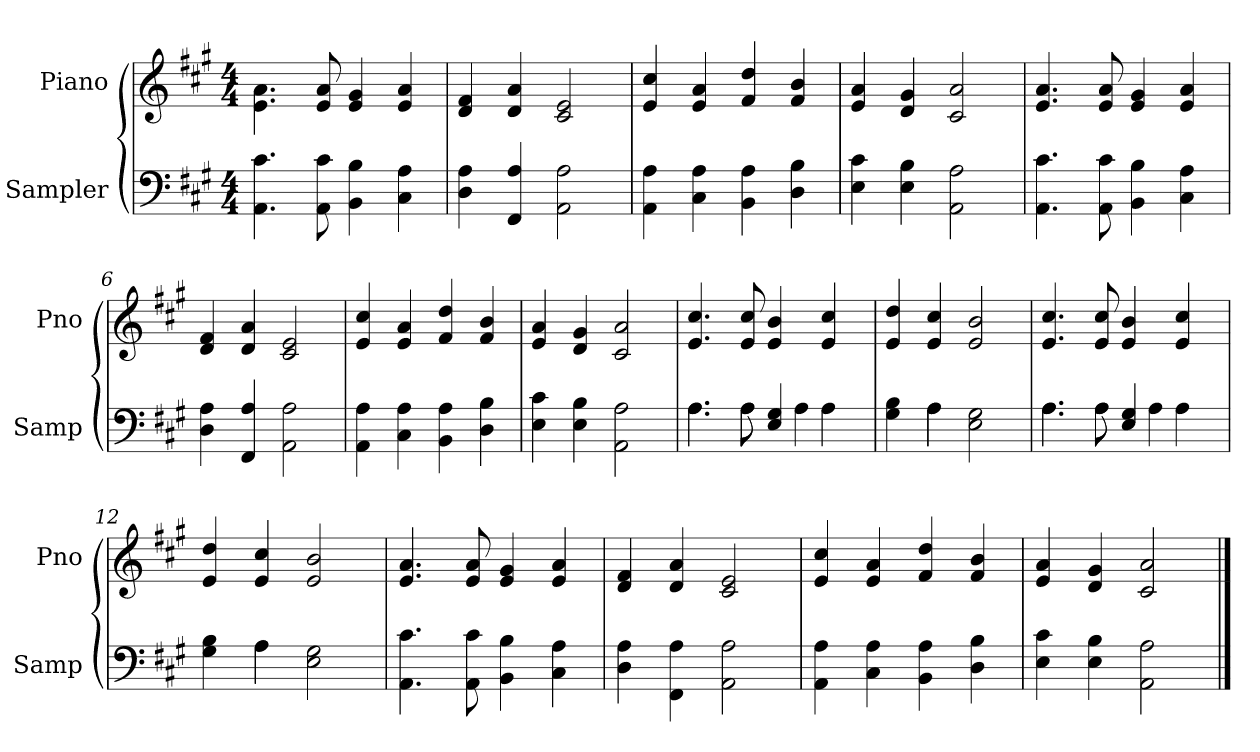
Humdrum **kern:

**kern	**kern
*part2	*part1
*staff2	*staff1
*I"Sampler	*I"Piano
*I'Samp	*I'Pno
*clefF4	*clefG2
*k[f#c#g#]	*k[f#c#g#]
*A:	*A:
*M4/4	*M4/4
=1	=1
4.AA 4.c#	4.e\ 4.a\
8AA 8c#	8e 8a
4BB 4B	4e 4g#
4C# 4A	4e 4a
=2	=2
4D 4A	4d 4f#
4FF# 4A	4d 4a
2AA 2A	2c# 2e
=3	=3
4AA 4A	4e 4cc#
4C# 4A	4e 4a
4BB 4A	4f# 4dd
4D 4B	4f# 4b
=4	=4
4E 4c#	4e 4a
4E 4B	4d 4g#
2AA 2A	2c# 2a
=5	=5
4.AA 4.c#	4.e 4.a
8AA 8c#	8e 8a
4BB 4B	4e 4g#
4C# 4A	4e 4a
=6	=6
4D 4A	4d 4f#
4FF# 4A	4d 4a
2AA 2A	2c# 2e
=7	=7
4AA 4A	4e 4cc#
4C# 4A	4e 4a
4BB 4A	4f# 4dd
4D 4B	4f# 4b
=8	=8
4E 4c#	4e 4a
4E 4B	4d 4g#
2AA 2A	2c# 2a
=9	=9
*^	*
4.A\	4.A	4.e 4.cc#
8A\	8A	8e 8cc#
4E 4G#	8ryy	4e 4b
.	4A	.
4A\	.	4e 4cc#
.	8ryy	.
=10	=10	=10
4G# 4B	4ryy	4e 4dd
4A\	4A	4e 4cc#
2E 2G#	2ryy	2e 2b
=11	=11	=11
4.A\	4.A	4.e 4.cc#
8A\	8A	8e 8cc#
4E 4G#	8ryy	4e 4b
.	4A	.
4A\	.	4e 4cc#
.	8ryy	.
=12	=12	=12
4G# 4B	4ryy	4e 4dd
4A\	4A	4e 4cc#
2E 2G#	2ryy	2e 2b
*v	*v	*
=13	=13
4.AA 4.c#	4.e 4.a
8AA 8c#	8e 8a
4BB 4B	4e 4g#
4C# 4A	4e 4a
=14	=14
4D 4A	4d 4f#
4FF#\ 4A\	4d 4a
2AA 2A	2c# 2e
=15	=15
4AA 4A	4e 4cc#
4C# 4A	4e 4a
4BB 4A	4f# 4dd
4D 4B	4f# 4b
=16	=16
4E 4c#	4e 4a
4E 4B	4d 4g#
2AA 2A	2c# 2a
==	==
*-	*-
